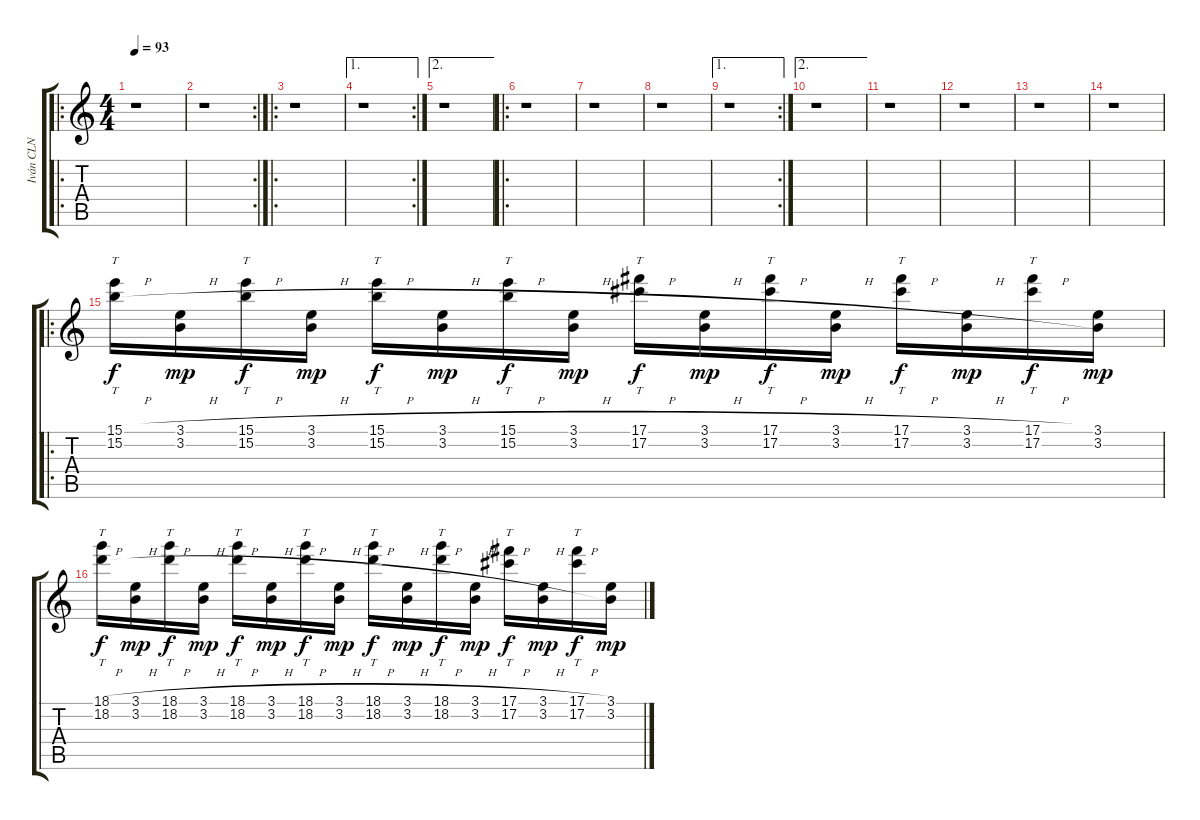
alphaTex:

\track ("Iván CLN" "Iván CLN") {instrument distortionguitar}
\staff {score tabs}
\tuning (Db4 Ab3 E3 B2 Gb2 B1) {hide}
\ro
\ts (4 4)
\tempo 93
\clef g2
\ks c
r.1{dy f} |
\rc 2
r.1 |
\ro
r.1 |
\ae 1
\rc 2
r.1 |
\ae 2
r.1 |
\ro
r.1 |
r.1 |
r.1 |
\ae 1
\rc 2
r.1 |
\ae 2
r.1 |
r.1 |
r.1 |
r.1 |
r.1 |
\ro
(15.1{h} 15.2{h}).16{tt} (3.1{h} 3.2{h}).16{dy mp} (15.1{h} 15.2{h}).16{tt dy f} (3.1{h} 3.2{h}).16{dy mp} (15.1{h} 15.2{h}).16{tt dy f} (3.1{h} 3.2{h}).16{dy mp} (15.1{h} 15.2{h}).16{tt dy f} (3.1{h} 3.2{h}).16{dy mp} (17.1{h} 17.2{h}).16{tt dy f} (3.1{h} 3.2{h}).16{dy mp} (17.1{h} 17.2{h}).16{tt dy f} (3.1{h} 3.2{h}).16{dy mp} (17.1{h} 17.2{h}).16{tt dy f} (3.1{h} 3.2{h}).16{dy mp} (17.1{h} 17.2{h}).16{tt dy f} (3.1 3.2).16{dy mp} |
(18.1{h} 18.2{h}).16{tt dy f} (3.1{h} 3.2{h}).16{dy mp} (18.1{h} 18.2{h}).16{tt dy f} (3.1{h} 3.2{h}).16{dy mp} (18.1{h} 18.2{h}).16{tt dy f} (3.1{h} 3.2{h}).16{dy mp} (18.1{h} 18.2{h}).16{tt dy f} (3.1{h} 3.2{h}).16{dy mp} (18.1{h} 18.2{h}).16{tt dy f} (3.1{h} 3.2{h}).16{dy mp} (18.1{h} 18.2{h}).16{tt dy f} (3.1{h} 3.2{h}).16{dy mp} (17.1{h} 17.2{h}).16{tt dy f} (3.1{h} 3.2{h}).16{dy mp} (17.1{h} 17.2{h}).16{tt dy f} (3.1 3.2).16{dy mp}
